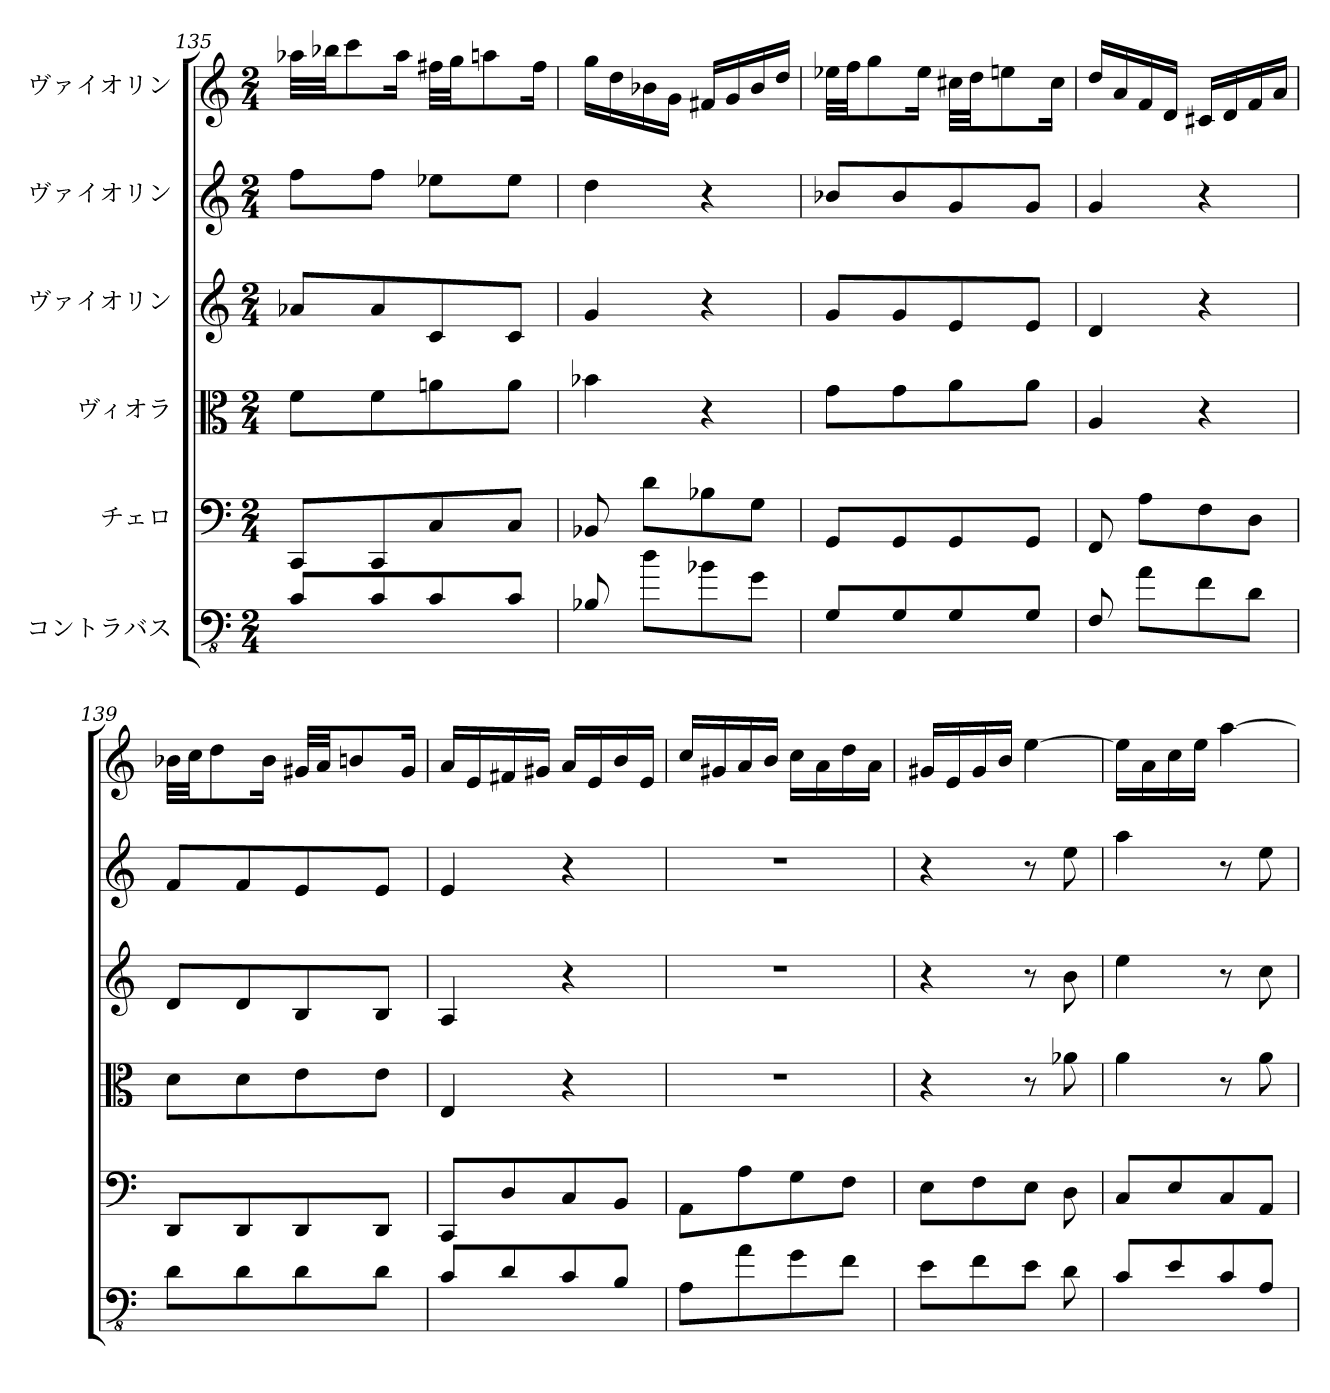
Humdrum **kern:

**kern	**kern	**kern	**kern	**kern	**kern
*part6	*part5	*part4	*part3	*part2	*part1
*staff6	*staff5	*staff4	*staff3	*staff2	*staff1
*I"コントラバス	*I"チェロ	*I"ヴィオラ	*I"ヴァイオリン	*I"ヴァイオリン	*I"ヴァイオリン
*clefFv4	*clefF4	*clefC3	*clefG2	*clefG2	*clefG2
*ITrd7c12	*	*	*	*	*
*k[]	*k[]	*k[]	*k[]	*k[]	*k[]
*M2/4	*M2/4	*M2/4	*M2/4	*M2/4	*M2/4
=135	=135	=135	=135	=135	=135
8CC/L	8CC/L	8f\L	8a-X/L	8ff\L	32aa-X\LLL
.	.	.	.	.	32bb-X\JJ
.	.	.	.	.	8ccc\
8CC/	8CC/	8f\	8a-/	8ff\J	.
.	.	.	.	.	16aa-\Jk
8CC/	8C/	8an\	8c/	8ee-X\L	32ff#X\LLL
.	.	.	.	.	32gg\JJ
.	.	.	.	.	8aan\
8CC/J	8C/J	8a\J	8c/J	8ee-\J	.
.	.	.	.	.	16ff#\Jk
!!LO:LB:g=z
=136	=136	=136	=136	=136	=136
8BBB-X/	8BB-X/	4b-X\	4g/	4dd\	16gg\LL
.	.	.	.	.	16dd\
8D\L	8d\L	.	.	.	16b-X\
.	.	.	.	.	16g\JJ
8BB-X\	8B-X\	4r	4r	4r	16f#X/LL
.	.	.	.	.	16g/
8GG\J	8G\J	.	.	.	16b-/
.	.	.	.	.	16dd/JJ
=137	=137	=137	=137	=137	=137
8GGG/L	8GG/L	8g\L	8g/L	8b-X/L	32ee-X\LLL
.	.	.	.	.	32ff\JJ
.	.	.	.	.	8gg\
8GGG/	8GG/	8g\	8g/	8b-/	.
.	.	.	.	.	16ee-\Jk
8GGG/	8GG/	8a\	8e/	8g/	32cc#X\LLL
.	.	.	.	.	32dd\JJ
.	.	.	.	.	8een\
8GGG/J	8GG/J	8a\J	8e/J	8g/J	.
.	.	.	.	.	16cc#\Jk
=138	=138	=138	=138	=138	=138
8FFF/	8FF/	4A/	4d/	4g/	16dd/LL
.	.	.	.	.	16a/
8AA\L	8A\L	.	.	.	16f/
.	.	.	.	.	16d/JJ
8FF\	8F\	4r	4r	4r	16c#X/LL
.	.	.	.	.	16d/
8DD\J	8D\J	.	.	.	16f/
.	.	.	.	.	16a/JJ
=139	=139	=139	=139	=139	=139
8DD\L	8DD/L	8d\L	8d/L	8f/L	32b-X\LLL
.	.	.	.	.	32cc\JJ
.	.	.	.	.	8dd\
8DD\	8DD/	8d\	8d/	8f/	.
.	.	.	.	.	16b-\Jk
8DD\	8DD/	8e\	8B/	8e/	32g#X/LLL
.	.	.	.	.	32a/JJ
.	.	.	.	.	8bn/
8DD\J	8DD/J	8e\J	8B/J	8e/J	.
.	.	.	.	.	16g#/Jk
!!LO:PB:g=z
=140	=140	=140	=140	=140	=140
8CC/L	8CC/L	4E/	4A/	4e/	16a/LL
.	.	.	.	.	16e/
8DD/	8D/	.	.	.	16f#X/
.	.	.	.	.	16g#X/JJ
8CC/	8C/	4r	4r	4r	16a/LL
.	.	.	.	.	16e/
8BBB/J	8BB/J	.	.	.	16b/
.	.	.	.	.	16e/JJ
=141	=141	=141	=141	=141	=141
8AAA\L	8AA\L	2r	2r	2r	16cc/LL
.	.	.	.	.	16g#X/
8AA\	8A\	.	.	.	16a/
.	.	.	.	.	16b/JJ
8GG\	8G\	.	.	.	16cc\LL
.	.	.	.	.	16a\
8FF\J	8F\J	.	.	.	16dd\
.	.	.	.	.	16a\JJ
=142	=142	=142	=142	=142	=142
8EE\L	8E\L	4r	4r	4r	16g#X/LL
.	.	.	.	.	16e/
8FF\	8F\	.	.	.	16g#/
.	.	.	.	.	16b/JJ
8EE\J	8E\J	8r	8r	8r	[4ee\
8DD\	8D\	8a-X\	8b\	8ee\	.
=143	=143	=143	=143	=143	=143
8CC/L	8C/L	4a\	4ee\	4aa\	16ee\LL]
.	.	.	.	.	16a\
8EE/	8E/	.	.	.	16cc\
.	.	.	.	.	16ee\JJ
8CC/	8C/	8r	8r	8r	[4aa\
8AAA/J	8AA/J	8a\	8cc\	8ee\	.
=	=	=	=	=	=
*-	*-	*-	*-	*-	*-
